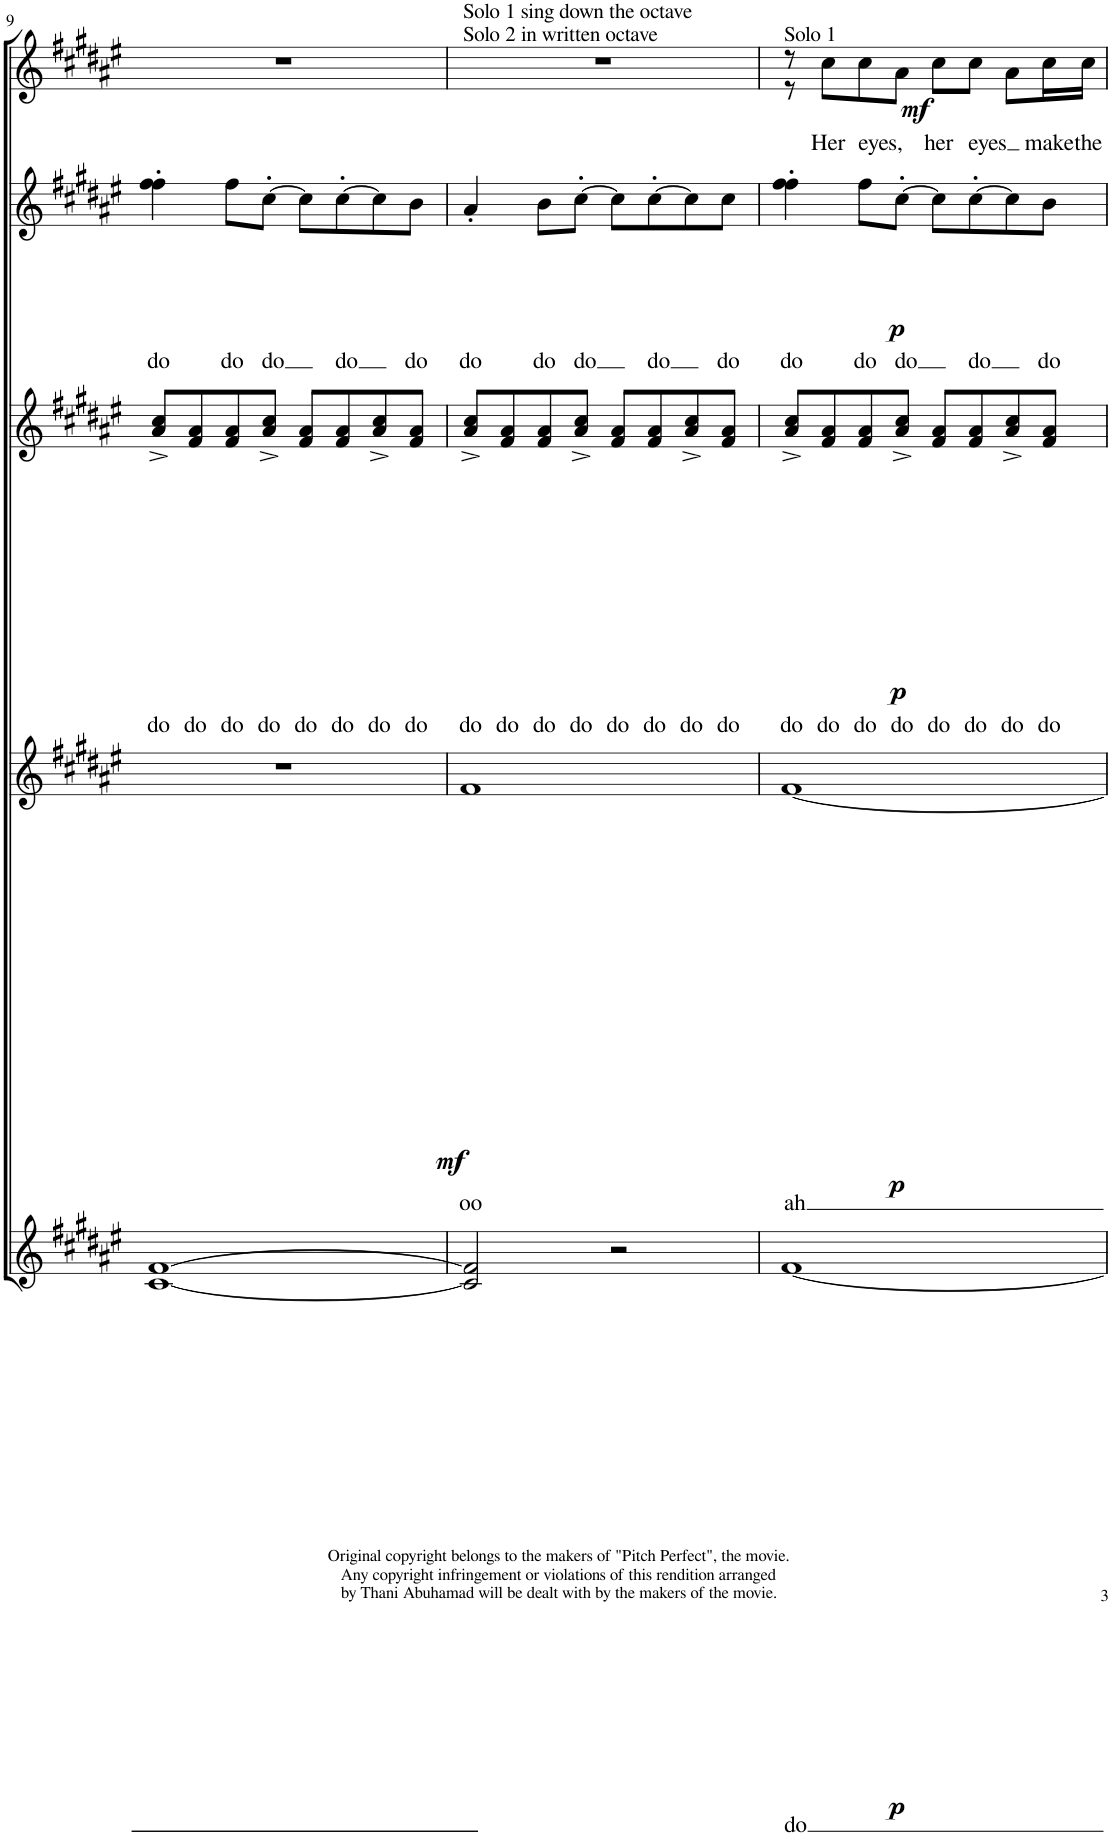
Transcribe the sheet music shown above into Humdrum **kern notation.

**kern	**text	**dynam	**kern	**text	**dynam	**kern	**text	**dynam	**kern	**text	**dynam	**kern	**text	**dynam
*part5	*part5	*part5	*part4	*part4	*part4	*part3	*part3	*part3	*part2	*part2	*part2	*part1	*part1	*part1
*staff5	*staff5	*staff5	*staff4	*staff4	*staff4	*staff3	*staff3	*staff3	*staff2	*staff2	*staff2	*staff1	*staff1	*staff1
*I"Bass	*	*	*I"Alto	*	*	*I"Mezzo	*	*	*I"Soprano	*	*	*I"Solo	*	*
*	*	*	*I'A	*	*	*	*	*	*I'S	*	*	*	*	*
!!LO:PB:g=z
*clefG2	*	*	*clefG2	*	*	*clefG2	*	*	*clefG2	*	*	*clefG2	*	*
*k[f#c#g#d#a#e#]	*	*	*k[f#c#g#d#a#e#]	*	*	*k[f#c#g#d#a#e#]	*	*	*k[f#c#g#d#a#e#]	*	*	*k[f#c#g#d#a#e#]	*	*
*M4/4	*	*	*M4/4	*	*	*M4/4	*	*	*M4/4	*	*	*M4/4	*	*
=9	=9	=9	=9	=9	=9	=9	=9	=9	=9	=9	=9	=9	=9	=9
!	!	!	!	!	!	!	!LO:LY:b	!	!	!LO:LY:b	!	!	!	!
[1c# [1f#	.	.	1r	.	.	8a#/^ 8cc#/^L	do	.	4ff#\' 4ff#\'	do	.	1r	.	.
!	!	!	!	!	!	!	!LO:LY:b	!	!	!	!	!	!	!
.	.	.	.	.	.	8f#/ 8a#/	do	.	.	.	.	.	.	.
!	!	!	!	!	!	!	!LO:LY:b	!	!	!LO:LY:b	!	!	!	!
.	.	.	.	.	.	8f#/ 8a#/	do	.	8ff#\L	do	.	.	.	.
!	!	!	!	!	!	!	!LO:LY:b	!	!	!LO:LY:b	!	!	!	!
.	.	.	.	.	.	8a#/^ 8cc#/^J	do	.	[8cc#'\J	do	.	.	.	.
!	!	!	!	!	!	!	!LO:LY:b	!	!	!	!	!	!	!
.	.	.	.	.	.	8f#/ 8a#/L	do	.	8cc#\L]	.	.	.	.	.
!	!	!	!	!	!	!	!LO:LY:b	!	!	!LO:LY:b	!	!	!	!
.	.	.	.	.	.	8f#/ 8a#/	do	.	[8cc#'\	do	.	.	.	.
!	!	!	!	!	!	!	!LO:LY:b	!	!	!	!	!	!	!
.	.	.	.	.	.	8a#/^ 8cc#/^	do	.	8cc#\]	.	.	.	.	.
!	!	!	!	!	!	!	!LO:LY:b	!	!	!LO:LY:b	!	!	!	!
.	.	.	.	.	.	8f#/ 8a#/J	do	.	8b\J	do	.	.	.	.
=10	=10	=10	=10	=10	=10	=10	=10	=10	=10	=10	=10	=10	=10	=10
!	!	!	!	!	!	!	!	!	!	!	!	!LO:TX:a:t=Solo 1 sing down the octave	!	!
!	!	!	!	!	!	!	!	!	!	!	!	!LO:TX:a:t=Solo 2 in written octave	!	!
!	!	!	!	!LO:LY:b	!LO:DY:b	!	!LO:LY:b	!	!	!LO:LY:b	!	!	!	!
2c#/] 2f#/]	.	.	1f#	oo	mf	8a#/^ 8cc#/^L	do	.	4a#'/	do	.	1r	.	.
!	!	!	!	!	!	!	!LO:LY:b	!	!	!	!	!	!	!
.	.	.	.	.	.	8f#/ 8a#/	do	.	.	.	.	.	.	.
!	!	!	!	!	!	!	!LO:LY:b	!	!	!LO:LY:b	!	!	!	!
.	.	.	.	.	.	8f#/ 8a#/	do	.	8b\L	do	.	.	.	.
!	!	!	!	!	!	!	!LO:LY:b	!	!	!LO:LY:b	!	!	!	!
.	.	.	.	.	.	8a#/^ 8cc#/^J	do	.	[8cc#'\J	do	.	.	.	.
!	!	!	!	!	!	!	!LO:LY:b	!	!	!	!	!	!	!
2r	.	.	.	.	.	8f#/ 8a#/L	do	.	8cc#\L]	.	.	.	.	.
!	!	!	!	!	!	!	!LO:LY:b	!	!	!LO:LY:b	!	!	!	!
.	.	.	.	.	.	8f#/ 8a#/	do	.	[8cc#'\	do	.	.	.	.
!	!	!	!	!	!	!	!LO:LY:b	!	!	!	!	!	!	!
.	.	.	.	.	.	8a#/^ 8cc#/^	do	.	8cc#\]	.	.	.	.	.
!	!	!	!	!	!	!	!LO:LY:b	!	!	!LO:LY:b	!	!	!	!
.	.	.	.	.	.	8f#/ 8a#/J	do	.	8cc#\J	do	.	.	.	.
=11	=11	=11	=11	=11	=11	=11	=11	=11	=11	=11	=11	=11	=11	=11
!	!	!	!	!	!	!	!	!	!	!	!	!LO:TX:a:t=Solo 1	!	!
!	!LO:LY:b	!LO:DY:b	!	!LO:LY:b	!LO:DY:b	!	!LO:LY:b	!LO:DY:b	!	!LO:LY:b	!LO:DY:b	!	!	!LO:DY:b
*	*	*	*	*	*	*	*	*	*	*	*	*^	*	*
[1f#	do	p	[1f#	ah	p	8a#/^ 8cc#/^L	do	p	4ff#\' 4ff#\'	do	p	8r	8r	.	mf
!	!	!	!	!	!	!	!LO:LY:b	!	!	!	!	!	!	!LO:LY:b	!
.	.	.	.	.	.	8f#/ 8a#/	do	.	.	.	.	8cc#\L	2..ryy	Her	.
!	!	!	!	!	!	!	!LO:LY:b	!	!	!LO:LY:b	!	!	!	!LO:LY:b	!
.	.	.	.	.	.	8f#/ 8a#/	do	.	8ff#\L	do	.	8cc#\	.	eyes,	.
!	!	!	!	!	!	!	!LO:LY:b	!	!	!LO:LY:b	!	!	!	!	!
.	.	.	.	.	.	8a#/^ 8cc#/^J	do	.	[8cc#'\J	do	.	8a#\J	.	.	.
!	!	!	!	!	!	!	!LO:LY:b	!	!	!	!	!	!	!LO:LY:b	!
.	.	.	.	.	.	8f#/ 8a#/L	do	.	8cc#\L]	.	.	8cc#\L	.	her	.
!	!	!	!	!	!	!	!LO:LY:b	!	!	!LO:LY:b	!	!	!	!LO:LY:b	!
.	.	.	.	.	.	8f#/ 8a#/	do	.	[8cc#'\	do	.	8cc#\J	.	eyes	.
!	!	!	!	!	!	!	!LO:LY:b	!	!	!	!	!	!	!	!
.	.	.	.	.	.	8a#/^ 8cc#/^	do	.	8cc#\]	.	.	8a#\L	.	.	.
!	!	!	!	!	!	!	!LO:LY:b	!	!	!LO:LY:b	!	!	!	!LO:LY:b	!
.	.	.	.	.	.	8f#/ 8a#/J	do	.	8b\J	do	.	16cc#\L	.	make	.
!	!	!	!	!	!	!	!	!	!	!	!	!	!	!LO:LY:b	!
.	.	.	.	.	.	.	.	.	.	.	.	16cc#\JJ	.	the	.
*	*	*	*	*	*	*	*	*	*	*	*	*v	*v	*	*
=	=	=	=	=	=	=	=	=	=	=	=	=	=	=
*-	*-	*-	*-	*-	*-	*-	*-	*-	*-	*-	*-	*-	*-	*-
